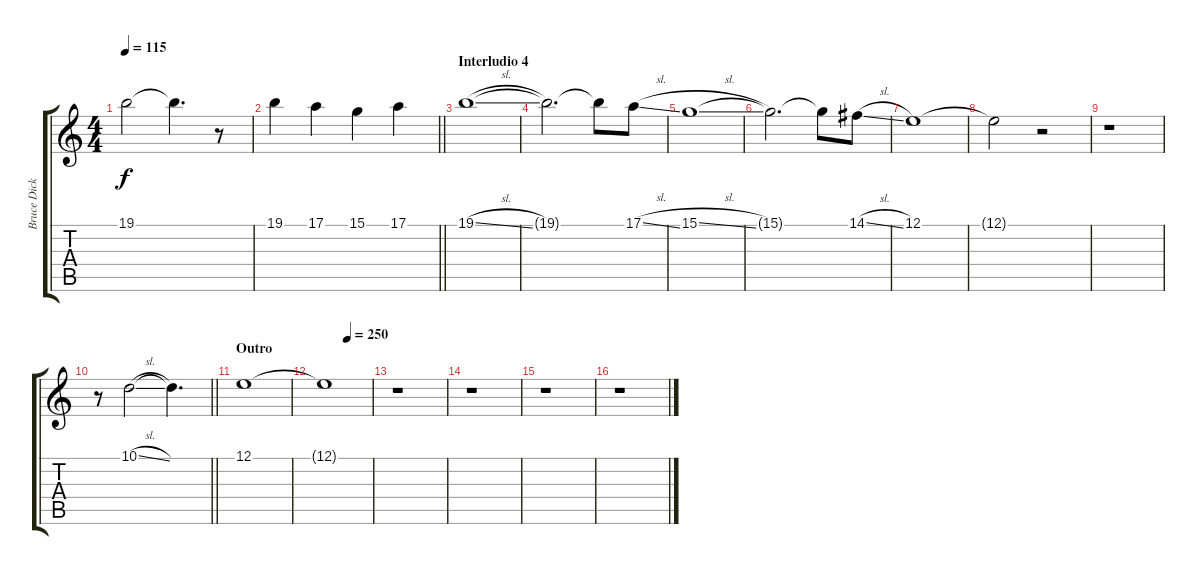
\track ("Bruce Dickinson" "Bruce Dick") {instrument lead2sawtooth}
\staff {score tabs}
\tuning (E4 B3 G3 D3 A2 E2) {hide}
\ts (4 4)
\tempo 115
\clef g2
\ks c
19.1.2{dy f} 19.1{t}.4{d} r.8 |
\barLineRight lightlight
19.1.4 17.1.4 15.1.4 17.1.4 |
\section ("" "Interludio 4")
19.1{sl}.1 |
19.1{t}.2{d} 19.1{t}.8 17.1{sl}.8 |
15.1{sl}.1 |
15.1{t}.2{d} 15.1{t}.8 14.1{sl}.8 |
12.1.1 |
12.1{t}.2 r.2 |
r.1 |
\barLineRight lightlight
r.8 10.1{sl}.2 10.1{t}.4{d} |
\section ("" "Outro")
12.1.1 |
\tempo (250 0.5)
12.1{t}.1{volume 0} |
r.1 |
r.1 |
r.1 |
r.1
